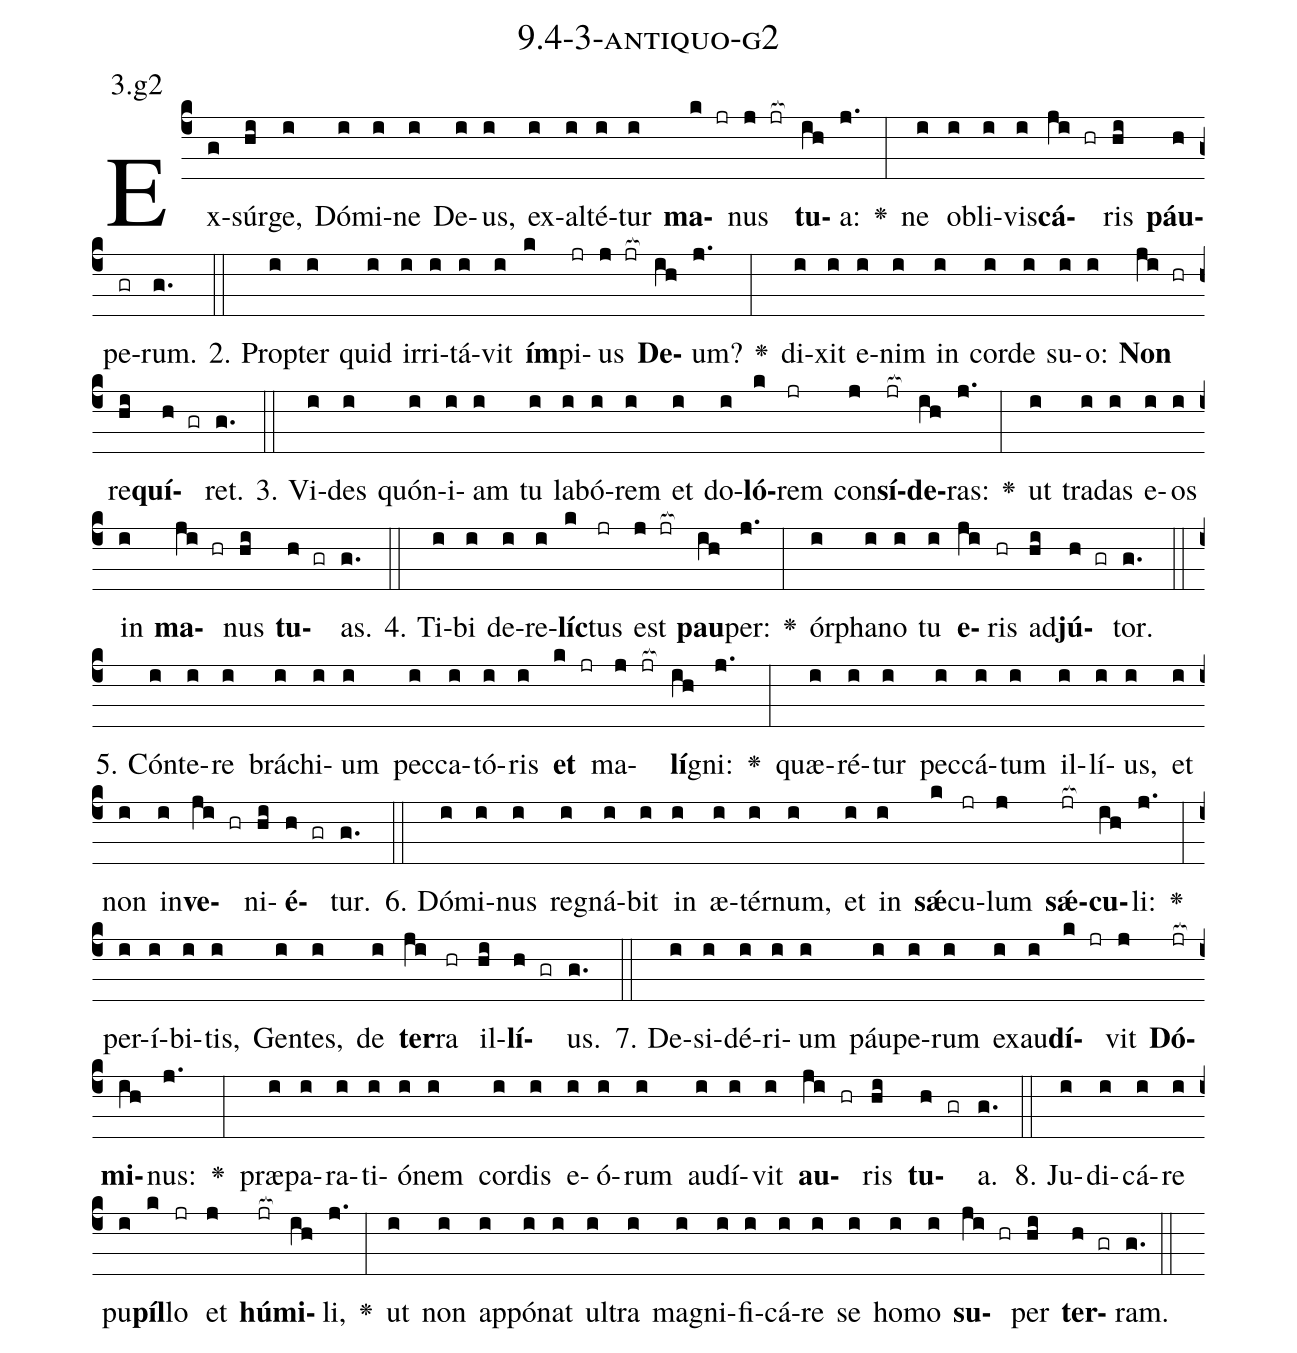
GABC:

name: 9.4-3-antiquo-g2;
annotation: 3.g2;
%%
(c4)Ex(g)súr(hi)ge,(i) Dó(i)mi(i)ne(i) De(i)us,(i) ex(i)al(i)té(i)tur(i) <b>ma</b>(k jr)nus(j jr[ocb:1{]) <b>tu</b>(ih[ocb:0}])a:(j.) <v>\greheightstar</v>(:) ne(i) ob(i)li(i)vis(i)<b>cá</b>(ji hr)ris(hi) <b>páu</b>(h)pe(gr)rum.(g.) (::)
2. Prop(i)ter(i) quid(i) ir(i)ri(i)tá(i)vit(i) <b>ím</b>(k)pi(jr)us(j jr[ocb:1{]) <b>De</b>(ih[ocb:0}])um?(j.) <v>\greheightstar</v>(:) di(i)xit(i) e(i)nim(i) in(i) cor(i)de(i) su(i)o:(i) <b>Non</b>(ji hr) re(hi)<b>quí</b>(h gr)ret.(g.) (::)
3. Vi(i)des(i) quón(i)i(i)am(i) tu(i) la(i)bó(i)rem(i) et(i) do(i)<b>ló</b>(k)rem(jr) con(j)<b>sí</b>(jr[ocb:1{])<b>de</b>(ih[ocb:0}])ras:(j.) <v>\greheightstar</v>(:) ut(i) tra(i)das(i) e(i)os(i) in(i) <b>ma</b>(ji hr)nus(hi) <b>tu</b>(h gr)as.(g.) (::)
4. Ti(i)bi(i) de(i)re(i)<b>líc</b>(k)tus(jr) est(j jr[ocb:1{]) <b>pau</b>(ih[ocb:0}])per:(j.) <v>\greheightstar</v>(:) ór(i)pha(i)no(i) tu(i) <b>e</b>(ji)ris(hr) ad(hi)<b>jú</b>(h gr)tor.(g.) (::)
5. Cón(i)te(i)re(i) brá(i)chi(i)um(i) pec(i)ca(i)tó(i)ris(i) <b>et</b>(k jr) ma(j jr[ocb:1{])<b>lí</b>(ih[ocb:0}])gni:(j.) <v>\greheightstar</v>(:) quæ(i)ré(i)tur(i) pec(i)cá(i)tum(i) il(i)lí(i)us,(i) et(i) non(i) in(i)<b>ve</b>(ji hr)ni(hi)<b>é</b>(h gr)tur.(g.) (::)
6. Dó(i)mi(i)nus(i) re(i)gná(i)bit(i) in(i) æ(i)tér(i)num,(i) et(i) in(i) <b>sǽ</b>(k)cu(jr)lum(j) <b>sǽ</b>(jr[ocb:1{])<b>cu</b>(ih[ocb:0}])li:(j.) <v>\greheightstar</v>(:) per(i)í(i)bi(i)tis,(i) Gen(i)tes,(i) de(i) <b>ter</b>(ji)ra(hr) il(hi)<b>lí</b>(h gr)us.(g.) (::)
7. De(i)si(i)dé(i)ri(i)um(i) páu(i)pe(i)rum(i) ex(i)au(i)<b>dí</b>(k jr)vit(j) <b>Dó</b>(jr[ocb:1{])<b>mi</b>(ih[ocb:0}])nus:(j.) <v>\greheightstar</v>(:) præ(i)pa(i)ra(i)ti(i)ó(i)nem(i) cor(i)dis(i) e(i)ó(i)rum(i) au(i)dí(i)vit(i) <b>au</b>(ji hr)ris(hi) <b>tu</b>(h gr)a.(g.) (::)
8. Ju(i)di(i)cá(i)re(i) pu(i)<b>píl</b>(k)lo(jr) et(j) <b>hú</b>(jr[ocb:1{])<b>mi</b>(ih[ocb:0}])li,(j.) <v>\greheightstar</v>(:) ut(i) non(i) ap(i)pó(i)nat(i) ul(i)tra(i) ma(i)gni(i)fi(i)cá(i)re(i) se(i) ho(i)mo(i) <b>su</b>(ji hr)per(hi) <b>ter</b>(h gr)ram.(g.) (::)
